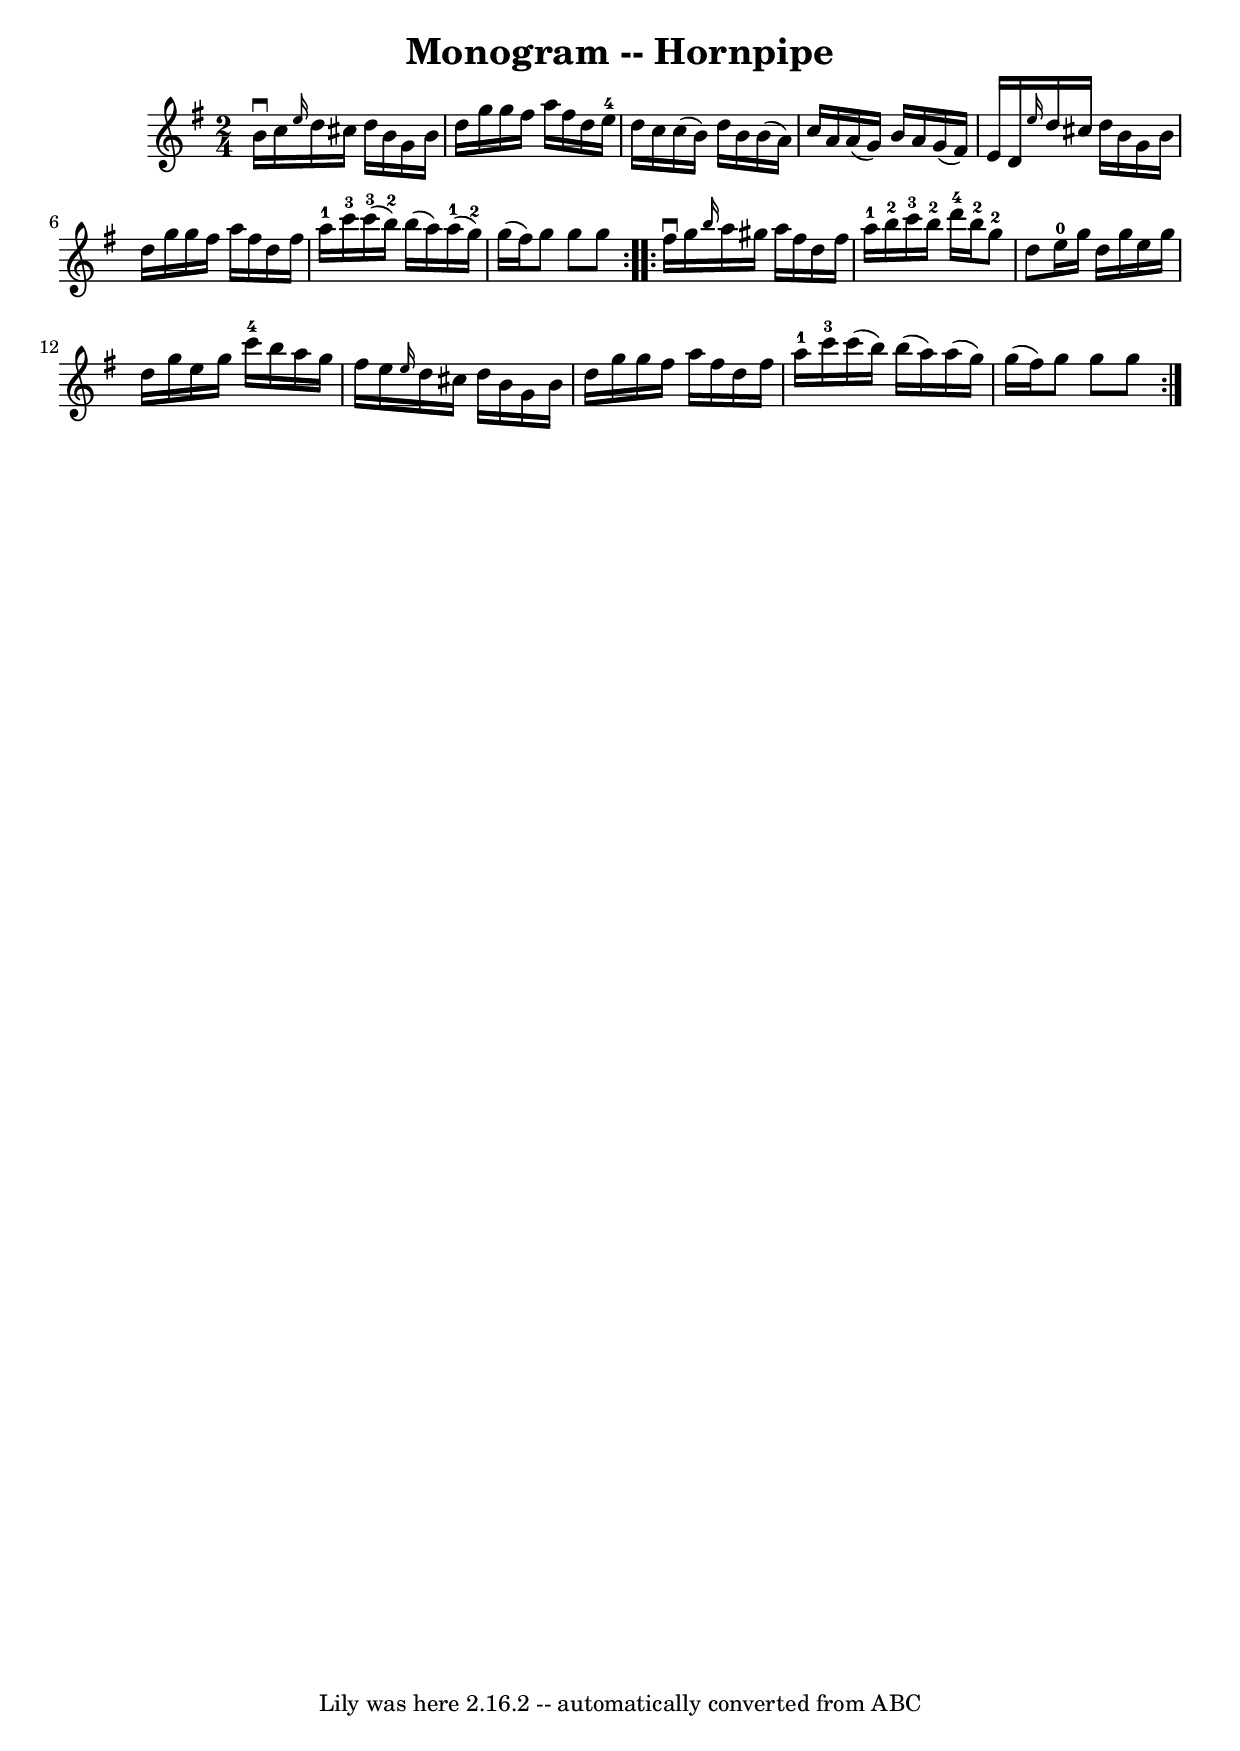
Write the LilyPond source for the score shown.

\version "2.16.2"
\include "Mammoth.ily"
\header {
  %% book = "Cole's 1000 Fiddle Tunes"
  crossRefNumber = "1"
  footnotes = ""
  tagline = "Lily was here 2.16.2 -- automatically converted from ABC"
  title = "Monogram -- Hornpipe"

}
voicedefault =  {



  \repeat volta 2 {

    \time 2/4 
    \key g \major
    b'16^\downbow c''16  |
    \grace { e''16  
	   } 
    d''16 cis''16 d''16 b'16 g'16 b'16 d''16 g''16  |
    
    g''16 fis''16 a''16 fis''16 d''16 e''16-4 d''16 c''16  
    |
    c''16 (b'16) d''16 b'16 b'16 (a'16) c''16    
    a'16  |
    a'16 (g'16) b'16 a'16 g'16 (fis'16) e'16 
    d'16  |
    \grace { e''16  
	   } d''16 cis''16 d''16 b'16  
    g'16 b'16 d''16 g''16  |
    g''16 fis''16 a''16    
    fis''16 d''16 fis''16 a''16-1 c'''16-3 |
    c'''16 
    -3(b''16-2) b''16 (a''16) a''16-1(g''16-2)   
    g''16 (fis''16) |
    g''8 g''8 g''8  
  }     
  \repeat volta 2 {
    
    fis''16^\downbow g''16  |
    \grace { b''16  
	   } a''16 gis''16    
    a''16 fis''16 d''16 fis''16 a''16-1 b''16-2 |
    
    c'''16-3 b''16-2 d'''16-4 b''16-2 g''8-2 d''8  
    |
    e''16-0 g''16 d''16 g''16 e''16 g''16 d''16  
    g''16  |
    e''16 g''16 c'''16-4 b''16 a''16 g''16    
    fis''16 e''16  |
    \grace { e''16  
	   } d''16 cis''16 d''16 
    b'16 g'16 b'16 d''16 g''16  |
    g''16 fis''16 a''16 
    fis''16 d''16 fis''16 a''16-1 c'''16-3 |
    c'''16 (
    b''16) b''16 (a''16) a''16 (g''16) g''16 (fis''16) 
    |
    g''8 g''8 g''8  
  }   

}

\score{
  <<

    \context Staff="default"
    {
      \voicedefault 
      
    }

  >>
  \layout {
    
  }
  \midi {
  }

}
